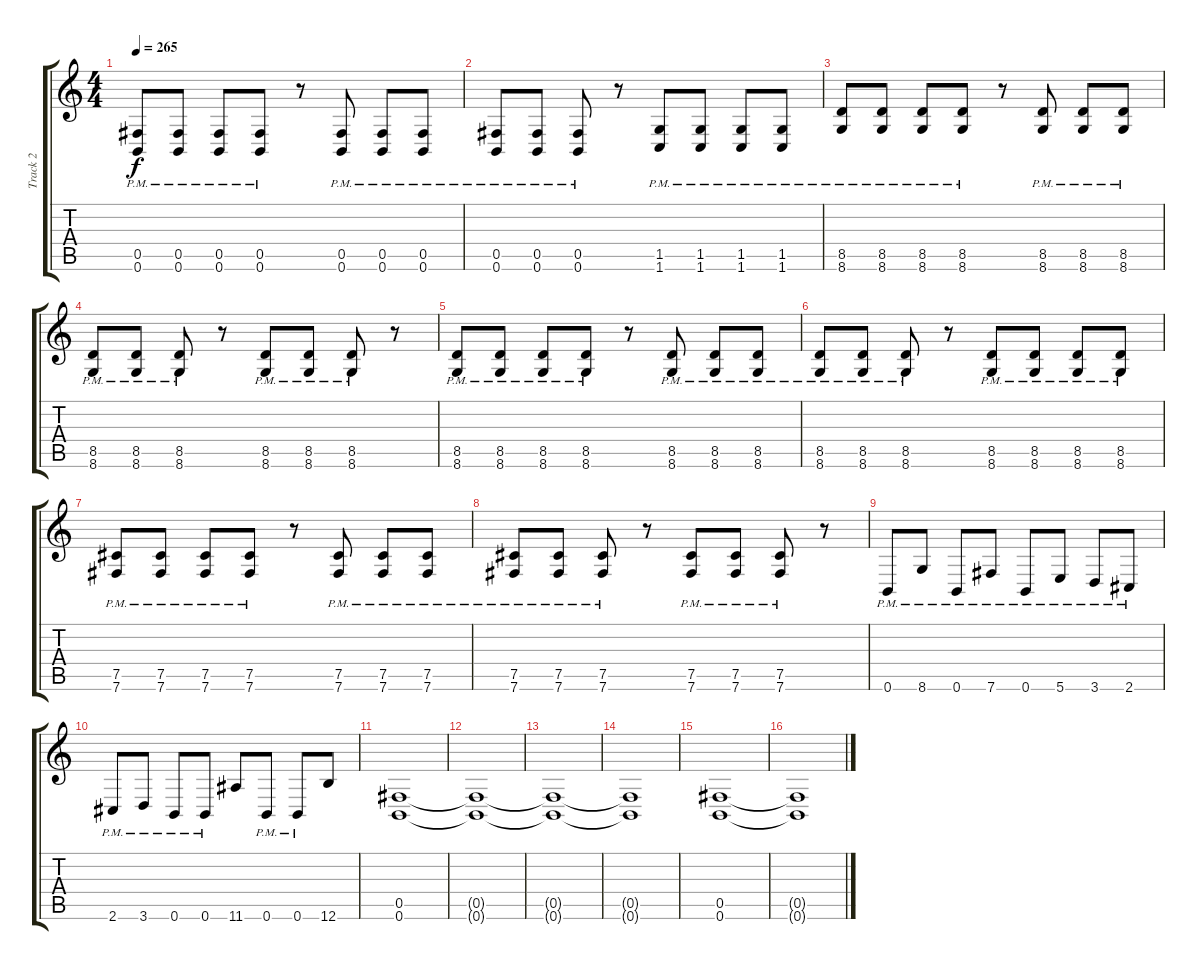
\track ("Track 2" "Track 2") {instrument distortionguitar}
\staff {score tabs}
\tuning (Db4 Ab3 E3 B2 Gb2 B1) {hide}
\ts (4 4)
\tempo 265
\clef g2
\ks c
(0.5{pm} 0.6{pm}).8{dy f} (0.5{pm} 0.6{pm}).8 (0.5{pm} 0.6{pm}).8 (0.5{pm} 0.6{pm}).8 r.8 (0.5{pm} 0.6{pm}).8 (0.5{pm} 0.6{pm}).8 (0.5{pm} 0.6{pm}).8 |
(0.5{pm} 0.6{pm}).8 (0.5{pm} 0.6{pm}).8 (0.5{pm} 0.6{pm}).8 r.8 (1.5 1.6{pm}).8 (1.5{pm} 1.6{pm}).8 (1.5{pm} 1.6{pm}).8 (1.5{pm} 1.6{pm}).8 |
(8.5{pm} 8.6{pm}).8 (8.5{pm} 8.6{pm}).8 (8.5{pm} 8.6{pm}).8 (8.5{pm} 8.6{pm}).8 r.8 (8.5{pm} 8.6{pm}).8 (8.5{pm} 8.6{pm}).8 (8.5{pm} 8.6{pm}).8 |
(8.5{pm} 8.6{pm}).8 (8.5{pm} 8.6{pm}).8 (8.5{pm} 8.6{pm}).8 r.8 (8.5{pm} 8.6{pm}).8 (8.5{pm} 8.6{pm}).8 (8.5{pm} 8.6{pm}).8 r.8 |
(8.5{pm} 8.6{pm}).8 (8.5{pm} 8.6{pm}).8 (8.5{pm} 8.6{pm}).8 (8.5{pm} 8.6{pm}).8 r.8 (8.5{pm} 8.6{pm}).8 (8.5{pm} 8.6{pm}).8 (8.5{pm} 8.6{pm}).8 |
(8.5{pm} 8.6{pm}).8 (8.5{pm} 8.6{pm}).8 (8.5{pm} 8.6{pm}).8 r.8 (8.5{pm} 8.6{pm}).8 (8.5{pm} 8.6{pm}).8 (8.5{pm} 8.6{pm}).8 (8.5{pm} 8.6{pm}).8 |
(7.5{pm} 7.6{pm}).8 (7.5{pm} 7.6{pm}).8 (7.5{pm} 7.6{pm}).8 (7.5{pm} 7.6{pm}).8 r.8 (7.5{pm} 7.6{pm}).8 (7.5{pm} 7.6{pm}).8 (7.5{pm} 7.6{pm}).8 |
(7.5{pm} 7.6{pm}).8 (7.5{pm} 7.6{pm}).8 (7.5{pm} 7.6{pm}).8 r.8 (7.5{pm} 7.6{pm}).8 (7.5{pm} 7.6{pm}).8 (7.5{pm} 7.6{pm}).8 r.8 |
0.6{pm}.8 8.6{pm}.8 0.6{pm}.8 7.6{pm}.8 0.6{pm}.8 5.6{pm}.8 3.6{pm}.8 2.6{pm}.8 |
2.6{pm}.8 3.6{pm}.8 0.6{pm}.8 0.6{pm}.8 11.6.8 0.6{pm}.8 0.6{pm}.8 12.6.8 |
(0.5 0.6).1 |
(0.5{t} 0.6{t}).1 |
(0.5{t} 0.6{t}).1 |
(0.5{t} 0.6{t}).1 |
(0.5 0.6).1 |
(0.5{t} 0.6{t}).1
